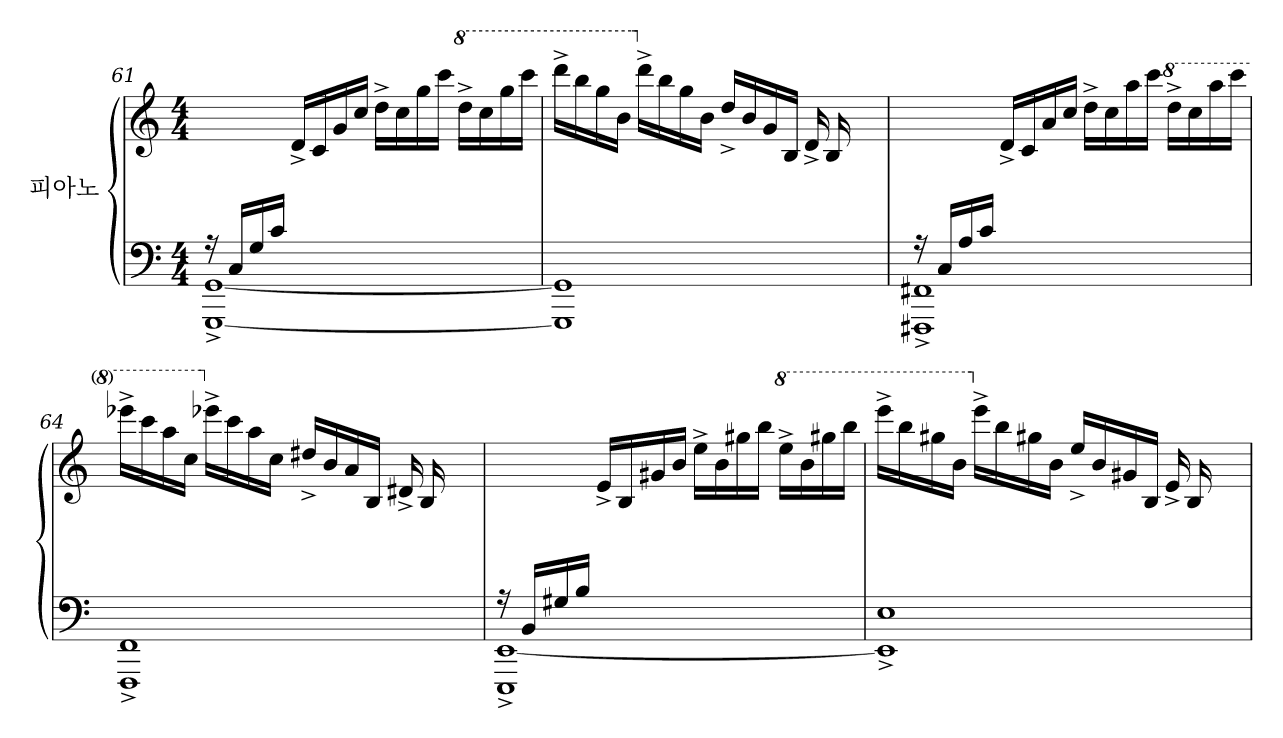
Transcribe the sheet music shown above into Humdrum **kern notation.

**kern	**kern
*part1	*part1
*staff2	*staff1
*I"피아노	*
*clefF4	*clefG2
*k[]	*k[]
*M4/4	*M4/4
=61	=61
*^	*
16r	[1GGG^ [1GG^	4ryy
16C/LL	.	.
16G/	.	.
16c/JJ	.	.
4ryy	.	16d^/LL
.	.	16c/
.	.	16g/
.	.	16cc/JJ
2ryy	.	16dd^\LL
.	.	16cc\
.	.	16gg\
.	.	16ccc\JJ
*	*	*8va
.	.	16ddd^\LL
.	.	16ccc\
.	.	16ggg\
.	.	16cccc\JJ
=62	=62	=62
*	*	*^
2.ryy	1GGG] 1GG]	16dddd^\LL	2.ryy
.	.	16bbb\	.
.	.	16ggg\	.
.	.	16bb\JJ	.
*	*	*X8va	*
.	.	16ddd^\LL	.
.	.	16bb\	.
.	.	16gg\	.
.	.	16b\JJ	.
.	.	16dd^/LL	.
.	.	16b/	.
.	.	16g/	.
.	.	16B/JJ	.
8ryy	.	16ryy	16d^/LL
.	.	16ryy	16B/
16G/	.	16ryy	8ryy
16BB/JJ	.	16ryy	.
*	*	*v	*v
=63	=63	=63
16r	1FFF#X^ 1FF#X^	4ryy
16C/LL	.	.
16A/	.	.
16c/JJ	.	.
4ryy	.	16d^/LL
.	.	16c/
.	.	16a/
.	.	16cc/JJ
2ryy	.	16dd^\LL
.	.	16cc\
.	.	16aa\
.	.	16ccc\JJ
*	*	*8va
.	.	16ddd^\LL
.	.	16ccc\
.	.	16aaa\
.	.	16cccc\JJ
=64	=64	=64
*	*	*^
2.ryy	1FFF^ 1FF^	16eeee-X^\LL	2.ryy
.	.	16cccc\	.
.	.	16aaa\	.
.	.	16ccc\JJ	.
*	*	*X8va	*
.	.	16eee-X^\LL	.
.	.	16ccc\	.
.	.	16aa\	.
.	.	16cc\JJ	.
.	.	16dd#X^/LL	.
.	.	16b/	.
.	.	16a/	.
.	.	16B/JJ	.
8ryy	.	16ryy	16d#X^/LL
.	.	16ryy	16B/
16A/	.	16ryy	8ryy
16BB/JJ	.	16ryy	.
*	*	*v	*v
=65	=65	=65
16r	1EEE^ [1EE^	4ryy
16BB/LL	.	.
16G#X/	.	.
16B/JJ	.	.
4ryy	.	16e^/LL
.	.	16B/
.	.	16g#X/
.	.	16b/JJ
2ryy	.	16ee^\LL
.	.	16b\
.	.	16gg#X\
.	.	16bb\JJ
*	*	*8va
.	.	16eee^\LL
.	.	16bb\
.	.	16ggg#X\
.	.	16bbb\JJ
=66	=66	=66
*	*	*^
2.ryy	1EE]^ 1E^	16eeee^\LL	2.ryy
.	.	16bbb\	.
.	.	16ggg#X\	.
.	.	16bb\JJ	.
*	*	*X8va	*
.	.	16eee^\LL	.
.	.	16bb\	.
.	.	16gg#X\	.
.	.	16b\JJ	.
.	.	16ee^/LL	.
.	.	16b/	.
.	.	16g#X/	.
.	.	16B/JJ	.
8ryy	.	16ryy	16e^/LL
.	.	16ryy	16B/
16G#X/	.	16ryy	8ryy
16BB/JJ	.	16ryy	.
*v	*v	*	*
*	*v	*v
=	=
*-	*-
